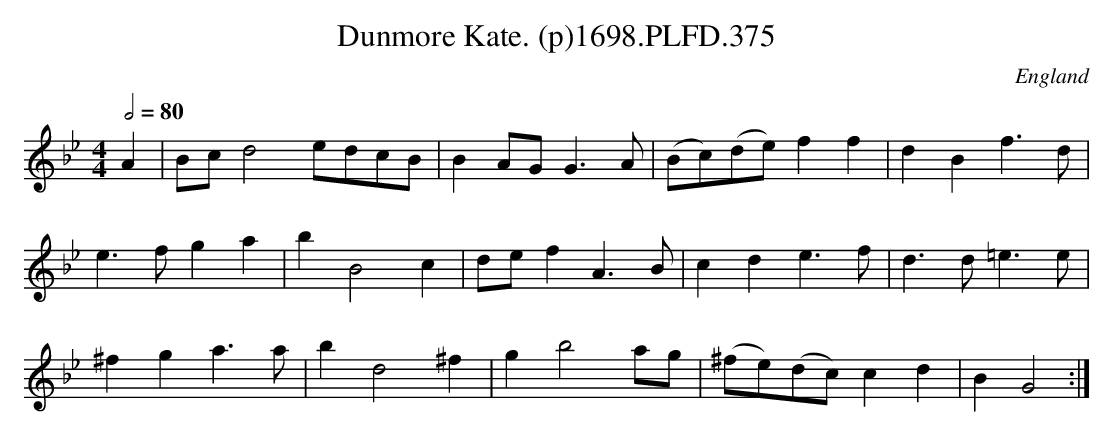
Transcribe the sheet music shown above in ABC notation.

X:1
T:Dunmore Kate. (p)1698.PLFD.375
M:4/4
L:1/4
Q:1/2=80
O:England
K:Bb
A|B/c/d2e/d/c/B/|BA/G/G>A|(B/c/)(d/e/)ff|dBf>d|
e>fga|bB2c|d/e/fA>B|cde>f|d>d=e>e|
^fga>a|bd2^f|gb2a/g/|(^f/e/)(d/c/)cd|BG2:|
